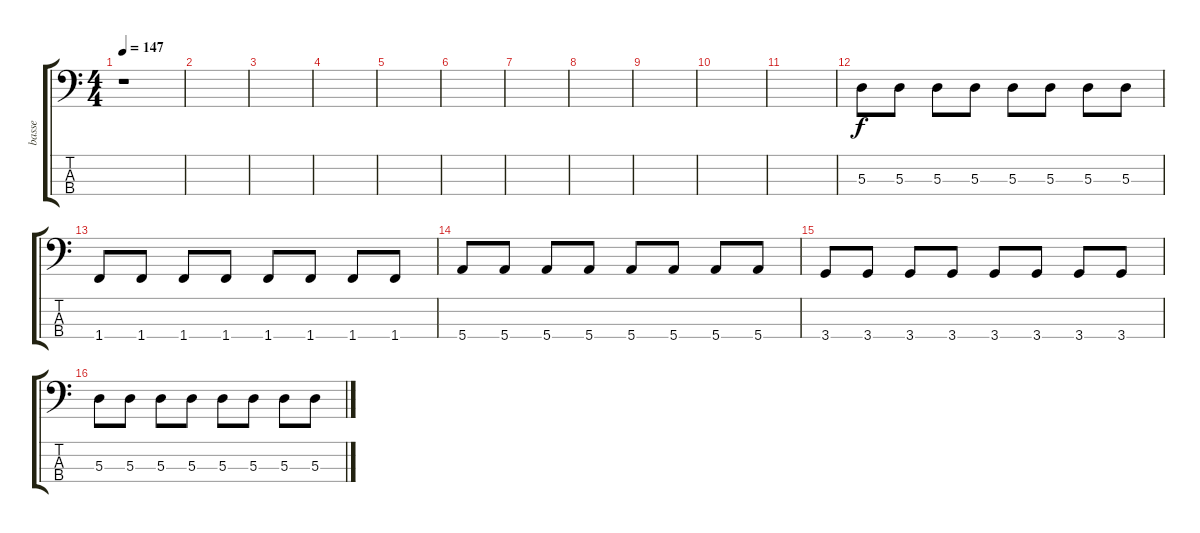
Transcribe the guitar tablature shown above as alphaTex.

\track ("basse" "basse") {instrument electricbassfinger}
\staff {score tabs}
\tuning (G2 D2 A1 E1) {hide}
\ts (4 4)
\tempo 147
\clef f4
\ks c
r.1{dy f instrument electricbassfinger} |
|
|
|
|
|
|
|
|
|
|
5.3.8 5.3.8 5.3.8 5.3.8 5.3.8 5.3.8 5.3.8 5.3.8 |
1.4.8 1.4.8 1.4.8 1.4.8 1.4.8 1.4.8 1.4.8 1.4.8 |
5.4.8 5.4.8 5.4.8 5.4.8 5.4.8 5.4.8 5.4.8 5.4.8 |
3.4.8 3.4.8 3.4.8 3.4.8 3.4.8 3.4.8 3.4.8 3.4.8 |
5.3.8 5.3.8 5.3.8 5.3.8 5.3.8 5.3.8 5.3.8 5.3.8
